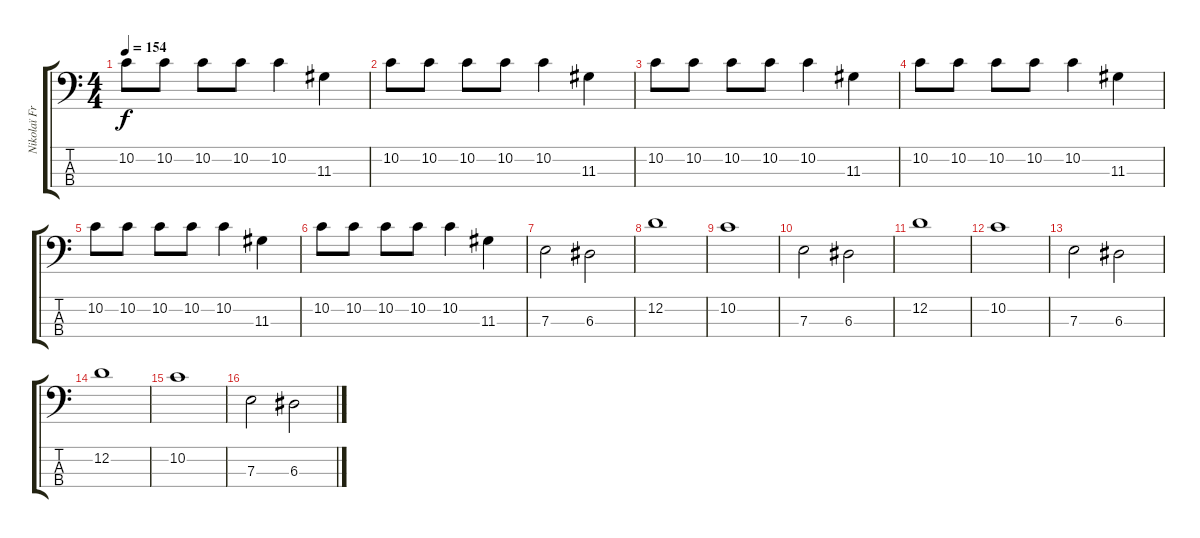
\track ("Nikolaï Fraiture" "Nikolaï Fr") {instrument electricbasspick}
\staff {score tabs}
\tuning (G2 D2 A1 E1) {hide}
\ts (4 4)
\tempo 154
\clef f4
\ks c
10.2.8{dy f} 10.2.8 10.2.8 10.2.8 10.2.4 11.3.4 |
10.2.8 10.2.8 10.2.8 10.2.8 10.2.4 11.3.4 |
10.2.8 10.2.8 10.2.8 10.2.8 10.2.4 11.3.4 |
10.2.8 10.2.8 10.2.8 10.2.8 10.2.4 11.3.4 |
10.2.8 10.2.8 10.2.8 10.2.8 10.2.4 11.3.4 |
10.2.8 10.2.8 10.2.8 10.2.8 10.2.4 11.3.4 |
7.3.2 6.3.2 |
12.2.1 |
10.2.1 |
7.3.2 6.3.2 |
12.2.1 |
10.2.1 |
7.3.2 6.3.2 |
12.2.1 |
10.2.1 |
7.3.2 6.3.2
